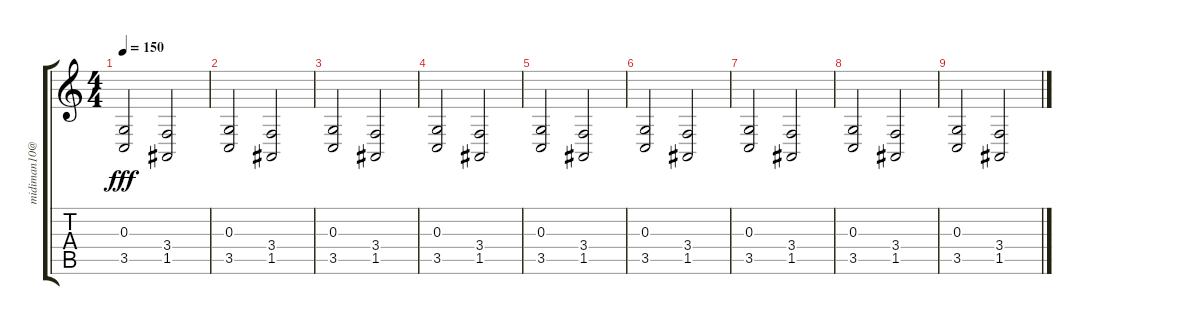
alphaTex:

\track ("" "midiman10@") {instrument stringensemble1}
\staff {score tabs}
\tuning (E4 B3 G3 D3 A2 E2) {hide}
\ts (4 4)
\tempo 150
\clef g2
\ks c
(0.3 3.5).2{dy fff} (3.4 1.5).2 |
(0.3 3.5).2 (3.4 1.5).2 |
(0.3 3.5).2 (3.4 1.5).2 |
(0.3 3.5).2 (3.4 1.5).2 |
(0.3 3.5).2 (3.4 1.5).2 |
(0.3 3.5).2 (3.4 1.5).2 |
(0.3 3.5).2 (3.4 1.5).2 |
(0.3 3.5).2 (3.4 1.5).2 |
(0.3 3.5).2 (3.4 1.5).2
